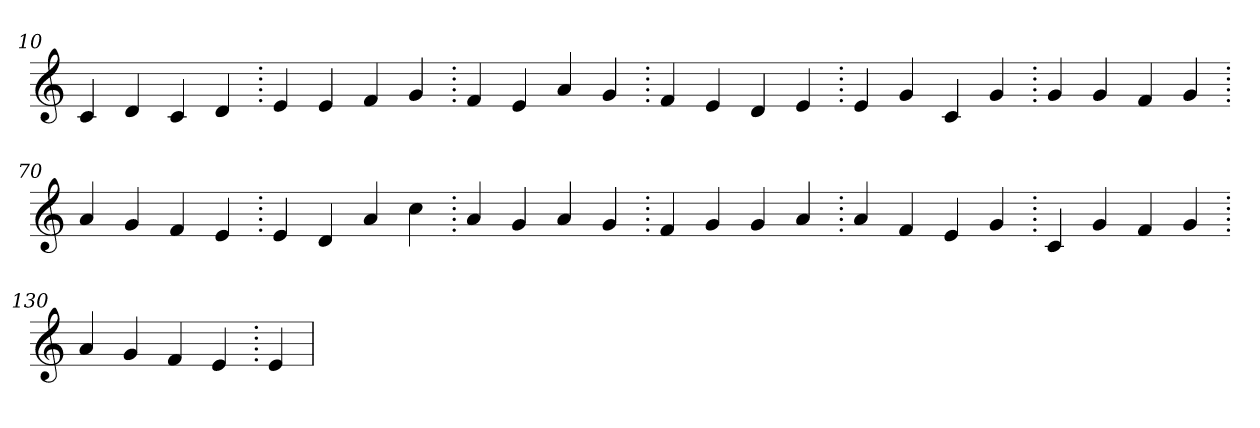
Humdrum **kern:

**kern
*part1
*staff1
*clefG2
=10.
4c
4d
4c
4d
=20.
4e
4e
4f
4g
=30.
4f
4e
4a
4g
=40.
4f
4e
4d
4e
=50.
4e
4g
4c
4g
=60.
4g
4g
4f
4g
=70.
4a
4g
4f
4e
=80.
4e
4d
4a
4cc
=90.
4a
4g
4a
4g
=100.
4f
4g
4g
4a
=110.
4a
4f
4e
4g
=120.
4c
4g
4f
4g
=130.
4a
4g
4f
4e
=140.
4e
=
*-
